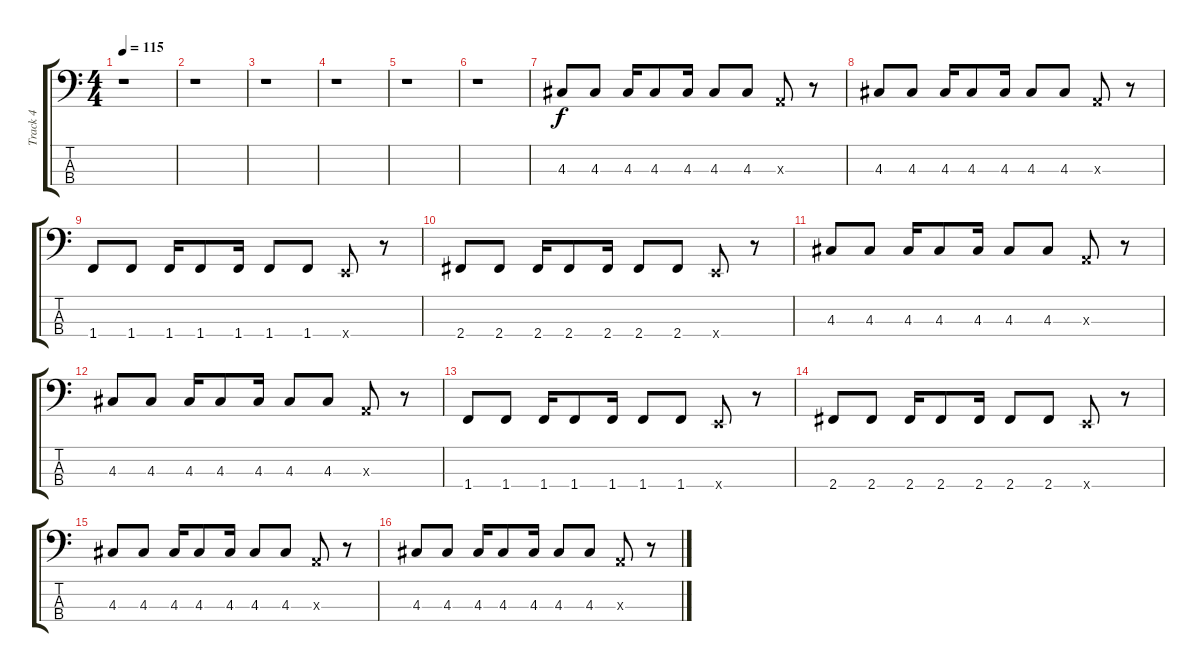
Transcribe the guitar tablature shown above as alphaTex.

\track ("Track 4" "Track 4") {instrument electricbasspick}
\staff {score tabs}
\tuning (G2 D2 A1 E1) {hide}
\ts (4 4)
\tempo 115
\clef f4
\ks c
r.1{dy f instrument electricbasspick} |
r.1 |
r.1 |
r.1 |
r.1 |
r.1 |
4.3.8 4.3.8 4.3.16 4.3.8 4.3.16 4.3.8 4.3.8 0.3{x}.8 r.8 |
4.3.8 4.3.8 4.3.16 4.3.8 4.3.16 4.3.8 4.3.8 0.3{x}.8 r.8 |
1.4.8 1.4.8 1.4.16 1.4.8 1.4.16 1.4.8 1.4.8 0.4{x}.8 r.8 |
2.4.8 2.4.8 2.4.16 2.4.8 2.4.16 2.4.8 2.4.8 0.4{x}.8 r.8 |
4.3.8 4.3.8 4.3.16 4.3.8 4.3.16 4.3.8 4.3.8 0.3{x}.8 r.8 |
4.3.8 4.3.8 4.3.16 4.3.8 4.3.16 4.3.8 4.3.8 0.3{x}.8 r.8 |
1.4.8 1.4.8 1.4.16 1.4.8 1.4.16 1.4.8 1.4.8 0.4{x}.8 r.8 |
2.4.8 2.4.8 2.4.16 2.4.8 2.4.16 2.4.8 2.4.8 0.4{x}.8 r.8 |
4.3.8 4.3.8 4.3.16 4.3.8 4.3.16 4.3.8 4.3.8 0.3{x}.8 r.8 |
4.3.8 4.3.8 4.3.16 4.3.8 4.3.16 4.3.8 4.3.8 0.3{x}.8 r.8
